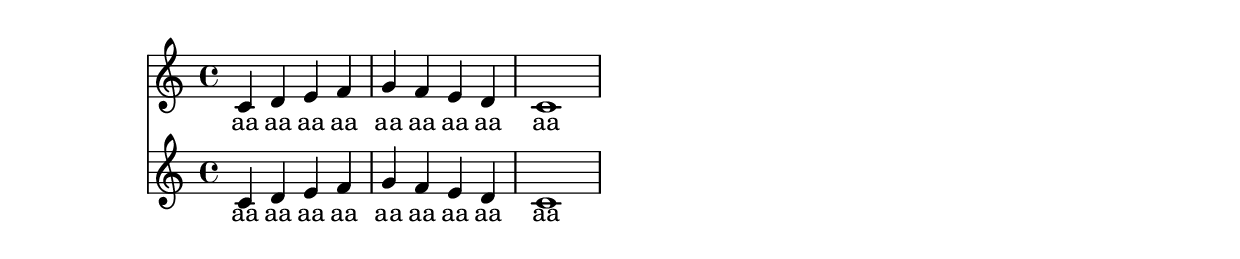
%% DO NOT EDIT this file manually; it was automatically
%% generated from the LilyPond Snippet Repository
%% (http://lsr.di.unimi.it).
%%
%% Make any changes in the LSR itself, or in
%% `Documentation/snippets/new/`, then run
%% `scripts/auxiliar/makelsr.pl`.
%%
%% This file is in the public domain.

\version "2.24.0"

\header {
  lsrtags = "spacing, text, tweaks-and-overrides, vocal-music, workaround"

  texidoc = "
This snippet shows how to bring the lyrics line closer to the staff.
"

  doctitle = "Adjusting lyrics vertical spacing"
} % begin verbatim


% Default layout:
<<
  \new Staff \new Voice = melody \relative c' {
    c4 d e f
    g4 f e d
    c1
  }
  \new Lyrics \lyricsto melody { aa aa aa aa aa aa aa aa aa }

  \new Staff {
    \new Voice = melody \relative c' {
      c4 d e f
      g4 f e d
      c1
    }
  }
  % Reducing the minimum space below the staff and above the lyrics:
  \new Lyrics \with {
    \override VerticalAxisGroup.nonstaff-relatedstaff-spacing =
      #'((basic-distance . 1))
  }
  \lyricsto melody { aa aa aa aa aa aa aa aa aa }
>>
